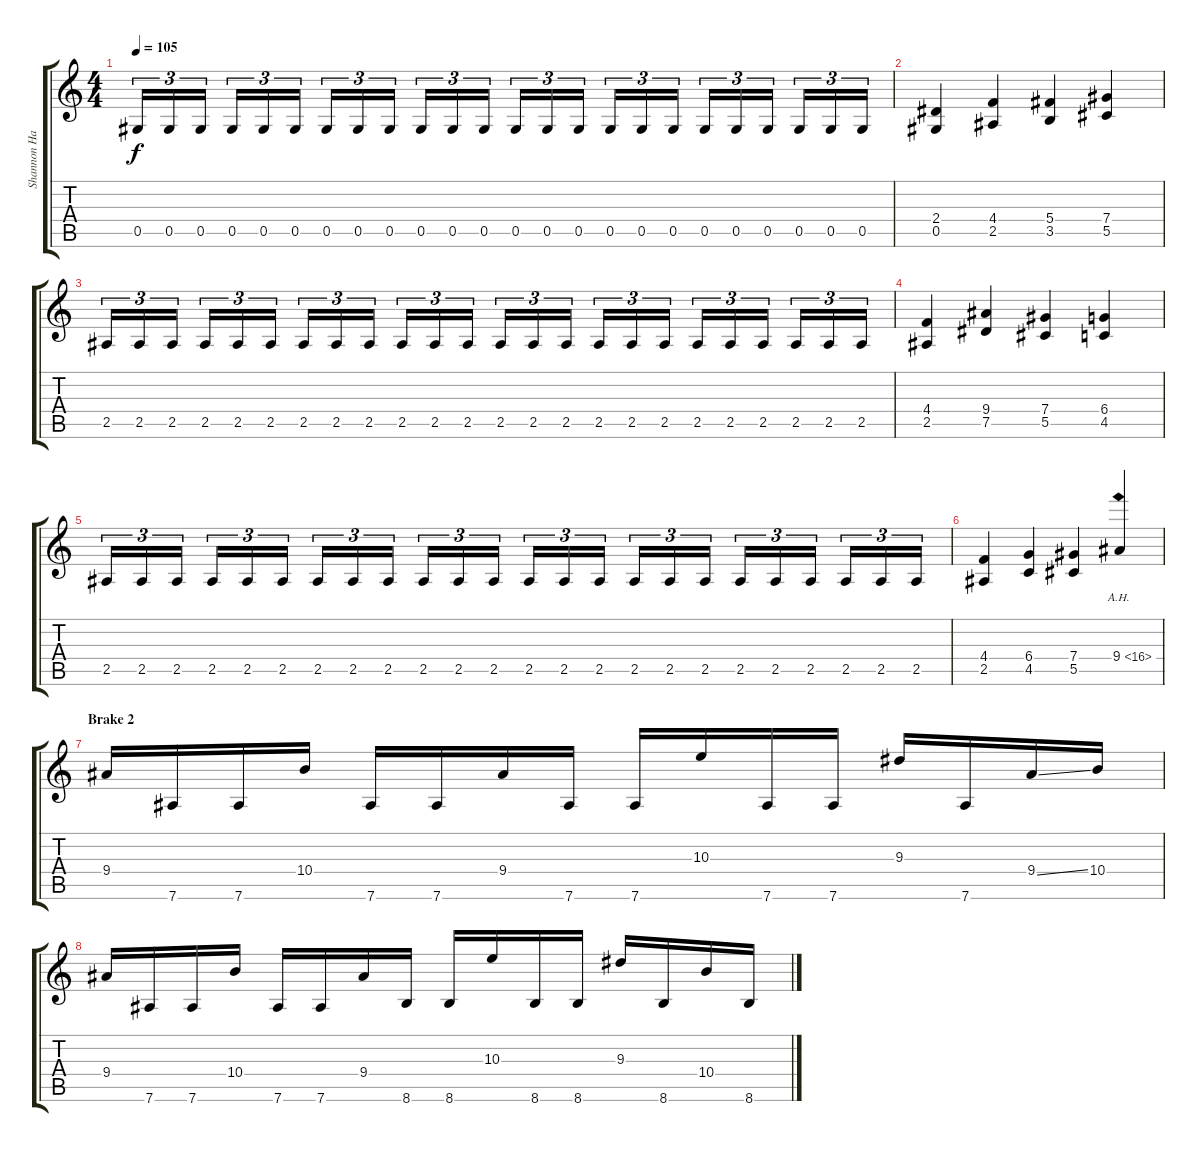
\track ("Shannon Hamm" "Shannon Ha") {instrument distortionguitar}
\staff {score tabs}
\tuning (Eb4 Bb3 Gb3 Db3 Ab2 Eb2) {hide}
\ts (4 4)
\tempo 105
\clef g2
\ks c
0.5.16{tu (3 2) dy f} 0.5.16{tu (3 2)} 0.5.16{tu (3 2)} 0.5.16{tu (3 2)} 0.5.16{tu (3 2)} 0.5.16{tu (3 2)} 0.5.16{tu (3 2)} 0.5.16{tu (3 2)} 0.5.16{tu (3 2)} 0.5.16{tu (3 2)} 0.5.16{tu (3 2)} 0.5.16{tu (3 2)} 0.5.16{tu (3 2)} 0.5.16{tu (3 2)} 0.5.16{tu (3 2)} 0.5.16{tu (3 2)} 0.5.16{tu (3 2)} 0.5.16{tu (3 2)} 0.5.16{tu (3 2)} 0.5.16{tu (3 2)} 0.5.16{tu (3 2)} 0.5.16{tu (3 2)} 0.5.16{tu (3 2)} 0.5.16{tu (3 2)} |
(2.4 0.5).4 (4.4 2.5).4 (5.4 3.5).4 (7.4 5.5).4 |
2.5.16{tu (3 2)} 2.5.16{tu (3 2)} 2.5.16{tu (3 2)} 2.5.16{tu (3 2)} 2.5.16{tu (3 2)} 2.5.16{tu (3 2)} 2.5.16{tu (3 2)} 2.5.16{tu (3 2)} 2.5.16{tu (3 2)} 2.5.16{tu (3 2)} 2.5.16{tu (3 2)} 2.5.16{tu (3 2)} 2.5.16{tu (3 2)} 2.5.16{tu (3 2)} 2.5.16{tu (3 2)} 2.5.16{tu (3 2)} 2.5.16{tu (3 2)} 2.5.16{tu (3 2)} 2.5.16{tu (3 2)} 2.5.16{tu (3 2)} 2.5.16{tu (3 2)} 2.5.16{tu (3 2)} 2.5.16{tu (3 2)} 2.5.16{tu (3 2)} |
(4.4 2.5).4 (9.4 7.5).4 (7.4 5.5).4 (6.4 4.5).4 |
2.5.16{tu (3 2)} 2.5.16{tu (3 2)} 2.5.16{tu (3 2)} 2.5.16{tu (3 2)} 2.5.16{tu (3 2)} 2.5.16{tu (3 2)} 2.5.16{tu (3 2)} 2.5.16{tu (3 2)} 2.5.16{tu (3 2)} 2.5.16{tu (3 2)} 2.5.16{tu (3 2)} 2.5.16{tu (3 2)} 2.5.16{tu (3 2)} 2.5.16{tu (3 2)} 2.5.16{tu (3 2)} 2.5.16{tu (3 2)} 2.5.16{tu (3 2)} 2.5.16{tu (3 2)} 2.5.16{tu (3 2)} 2.5.16{tu (3 2)} 2.5.16{tu (3 2)} 2.5.16{tu (3 2)} 2.5.16{tu (3 2)} 2.5.16{tu (3 2)} |
(4.4 2.5).4 (6.4 4.5).4 (7.4 5.5).4 9.4{ah 7}.4 |
\section ("" "Brake 2")
9.4.16 7.6.16 7.6.16 10.4.16 7.6.16 7.6.16 9.4.16 7.6.16 7.6.16 10.3.16 7.6.16 7.6.16 9.3.16 7.6.16 9.4{ss}.16 10.4.16 |
9.4.16 7.6.16 7.6.16 10.4.16 7.6.16 7.6.16 9.4.16 8.6.16 8.6.16 10.3.16 8.6.16 8.6.16 9.3.16 8.6.16 10.4.16 8.6.16
